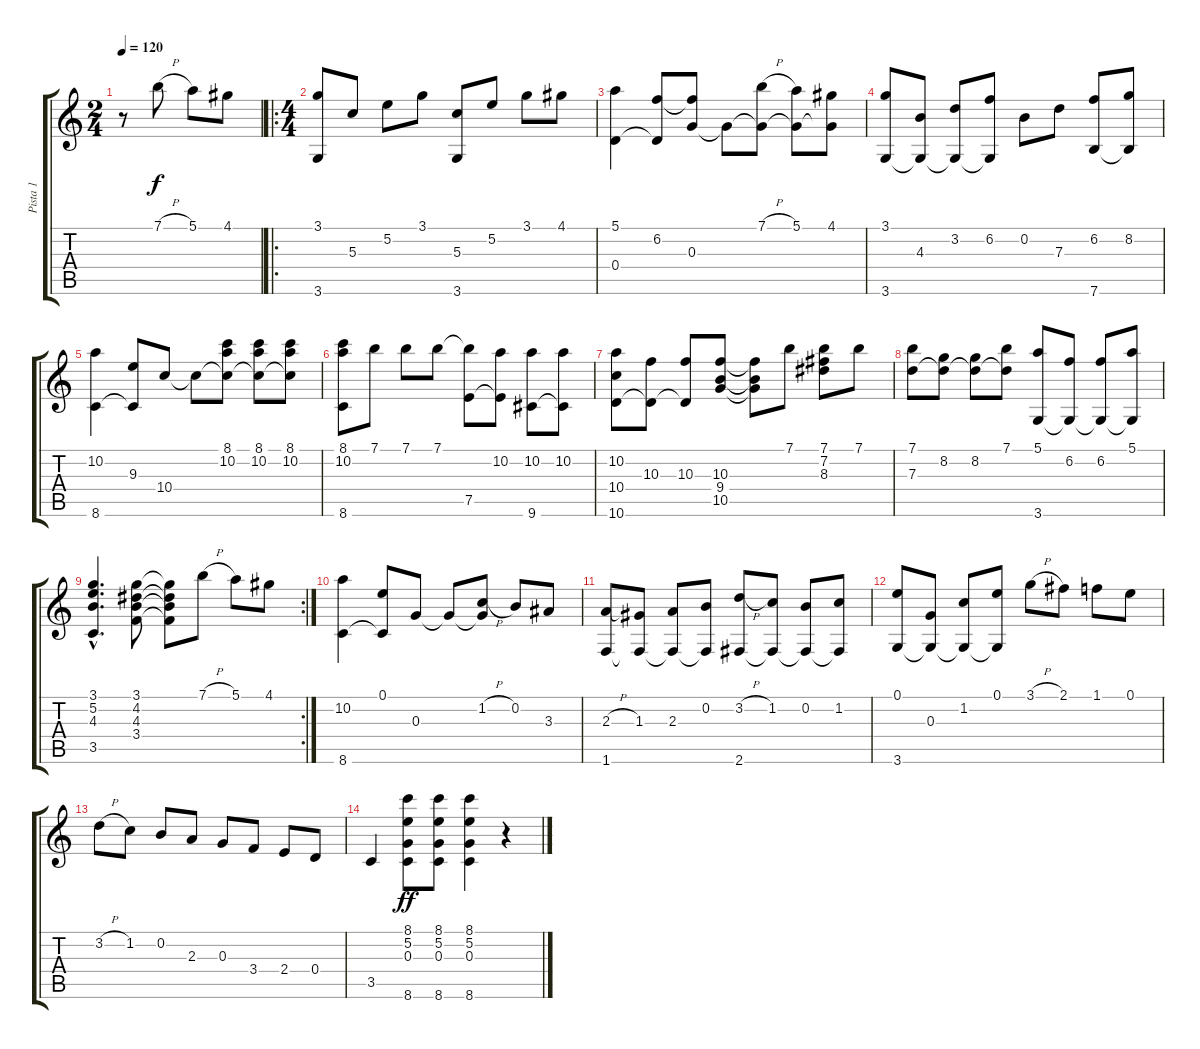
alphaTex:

\track ("Pista 1" "Pista 1") {instrument acousticguitarnylon}
\staff {score tabs}
\tuning (E4 B3 G3 D3 A2 E2) {hide}
\ts (2 4)
\tempo 120
\clef g2
\ks c
r.8{dy f instrument acousticguitarnylon} 7.1{h}.8 5.1.8 4.1.8 |
\ro
\ts (4 4)
(3.1 3.6).8 5.3.8 5.2.8 3.1.8 (5.3 3.6).8 5.2.8 3.1.8 4.1.8 |
(5.1 0.4).4 (6.2 0.4{t}).8 (6.2{t} 0.3).8 0.3{t}.8 (7.1{h} 0.3{t}).8 (5.1 0.3{t}).8 (4.1 0.3{t}).8 |
(3.1 3.6).8 (4.3 3.6{t}).8 (3.2 3.6{t}).8 (6.2 3.6{t}).8 0.2.8 7.3.8 (6.2 7.6).8 (8.2 7.6{t}).8 |
(10.2 8.6).4 (9.3 8.6{t}).8 10.4.8 10.4{t}.8 (8.1 10.2 10.4{t}).8 (8.1 10.2 10.4{t}).8 (8.1 10.2 10.4{t}).8 |
(8.1 10.2 8.6).8 7.1.8 7.1.8 7.1.8 (7.1{t} 7.5).8 (10.2 7.5{t}).8 (10.2 9.6).8 (10.2 9.6{t}).8 |
(10.2 10.4 10.6).8 (10.3 10.6{t}).8 (10.3 10.6{t}).8 (10.3 9.4 10.5).8 (10.3{t} 9.4{t} 10.5{t}).8 7.1.8 (7.1 7.2 8.3).8 7.1.8 |
(7.1 7.3).8 (8.2 7.3{t}).8 (8.2 7.3{t}).8 (7.1 7.3{t}).8 (5.1 3.6).8 (6.2 3.6{t}).8 (6.2 3.6{t}).8 (5.1 3.6{t}).8 |
\rc 2
(3.1{hac} 5.2{hac} 4.3{hac} 3.5{hac}).4{d} (3.1 4.2 4.3 3.4).8 (3.1{t} 4.2{t} 4.3{t} 3.4{t}).8 7.1{h}.8 5.1.8 4.1.8 |
(10.2 8.6).4 (0.1 8.6{t}).8 0.3.8 0.3{t}.8 (1.2{h} 0.3{t}).8 0.2.8 3.3.8 |
(2.3{h} 1.6).8 (1.3 1.6{t}).8 (2.3 1.6{t}).8 (0.2 1.6{t}).8 (3.2{h} 2.6).8 (1.2 2.6{t}).8 (0.2 2.6{t}).8 (1.2 2.6{t}).8 |
(0.1 3.6).8 (0.3 3.6{t}).8 (1.2 3.6{t}).8 (0.1 3.6{t}).8 3.1{h}.8 2.1.8 1.1.8 0.1.8 |
3.2{h}.8 1.2.8 0.2.8 2.3.8 0.3.8 3.4.8 2.4.8 0.4.8 |
3.5.4 (8.1 5.2 0.3 8.6).8{dy ff} (8.1 5.2 0.3 8.6).8 (8.1 5.2 0.3 8.6).4 r.4
